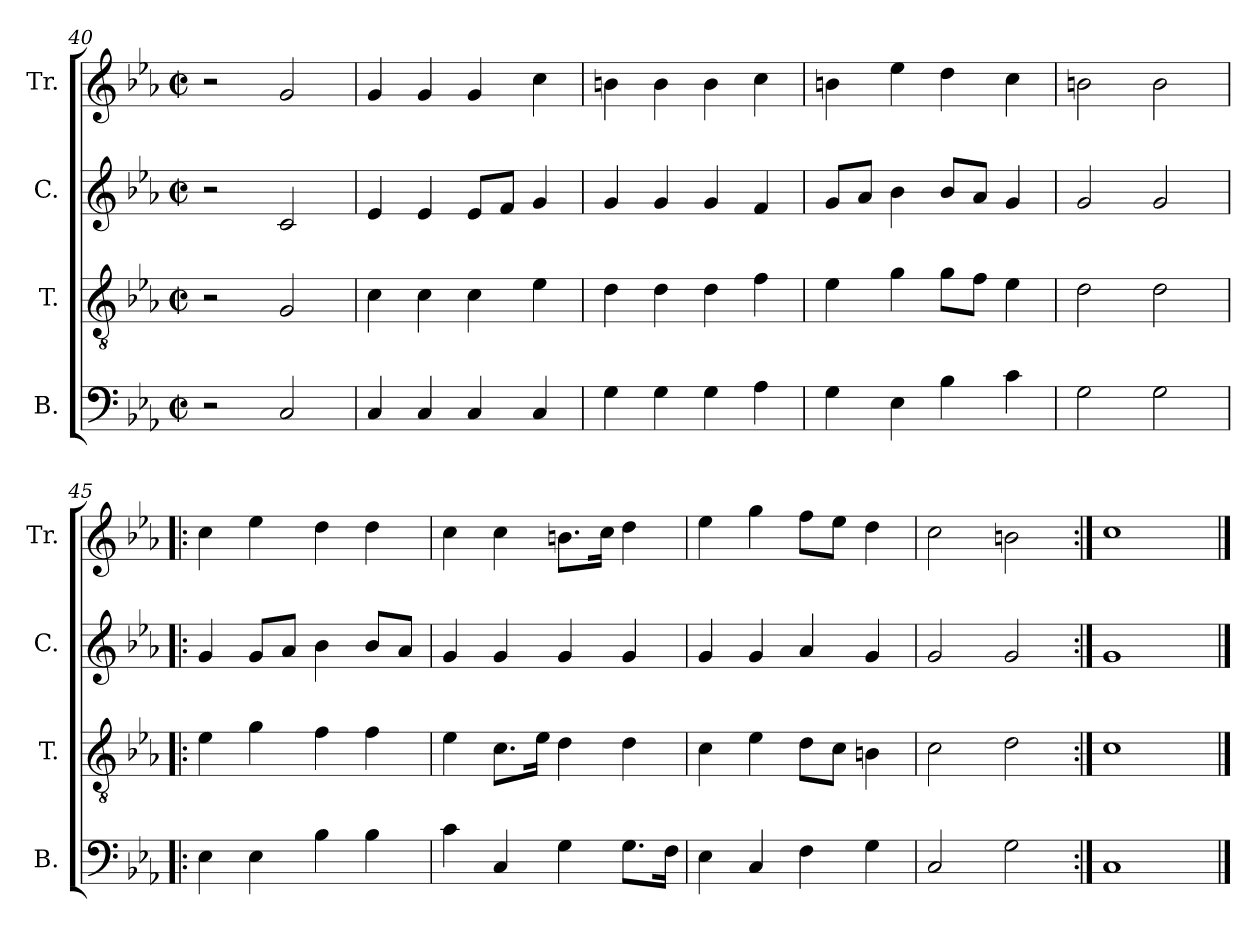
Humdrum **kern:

**kern	**kern	**kern	**kern
*part4	*part3	*part2	*part1
*staff4	*staff3	*staff2	*staff1
*I"B.	*I"T.	*I"C.	*I"Tr.
*I'B.	*I'T.	*I'C.	*I'Tr.
*clefF4	*clefGv2	*clefG2	*clefG2
*k[b-e-a-]	*k[b-e-a-]	*k[b-e-a-]	*k[b-e-a-]
*M4/4	*M4/4	*M4/4	*M4/4
*met(c|)	*met(c|)	*met(c|)	*met(c|)
=40	=40	=40	=40
2r	2r	2r	2r
2C!/	2G!/	2c!/	2g!/
=41	=41	=41	=41
4C!/	4c!\	4e-!/	4g!/
4C!/	4c!\	4e-!/	4g!/
4C!/	4c!\	8e-!/L	4g!/
.	.	8f!/J	.
4C!/	4e-!\	4g!/	4cc!\
=42	=42	=42	=42
4G!\	4d!\	4g!/	4bn!\
4G!\	4d!\	4g!/	4b!\
4G!\	4d!\	4g!/	4b!\
4A-!\	4f!\	4f!/	4cc!\
=43	=43	=43	=43
4G!\	4e-!\	8g!/L	4bn!\
.	.	8a-!/J	.
4E-!\	4g!\	4b-!\	4ee-!\
4B-!\	8g!\L	8b-!/L	4dd!\
.	8f!\J	8a-!/J	.
4c!\	4e-!\	4g!/	4cc!\
=44	=44	=44	=44
2G!\	2d!\	2g!/	2bn!\
2G!\	2d!\	2g!/	2b!\
=45!|:	=45!|:	=45!|:	=45!|:
4E-!\	4e-!\	4g!/	4cc!\
4E-!\	4g!\	8g!/L	4ee-!\
.	.	8a-!/J	.
4B-!\	4f!\	4b-!\	4dd!\
4B-!\	4f!\	8b-!/L	4dd!\
.	.	8a-!/J	.
=46	=46	=46	=46
4c!\	4e-!\	4g!/	4cc!\
4C!/	8.c!\L	4g!/	4cc!\
.	16e-!\Jk	.	.
4G!\	4d!\	4g!/	8.bn!\L
.	.	.	16cc!\Jk
8.G!\L	4d!\	4g!/	4dd!\
16F!\Jk	.	.	.
=47	=47	=47	=47
4E-!\	4c!\	4g!/	4ee-!\
4C!/	4e-!\	4g!/	4gg!\
4F!\	8d!\L	4a-!/	8ff!\L
.	8c!\J	.	8ee-!\J
4G!\	4Bn!\	4g!/	4dd!\
=48	=48	=48	=48
2C!/	2c!\	2g!/	2cc!\
2G!\	2d!\	2g!/	2bn!\
=49:|!	=49:|!	=49:|!	=49:|!
1C!	1c!	1g!	1cc!
==	==	==	==
*-	*-	*-	*-
